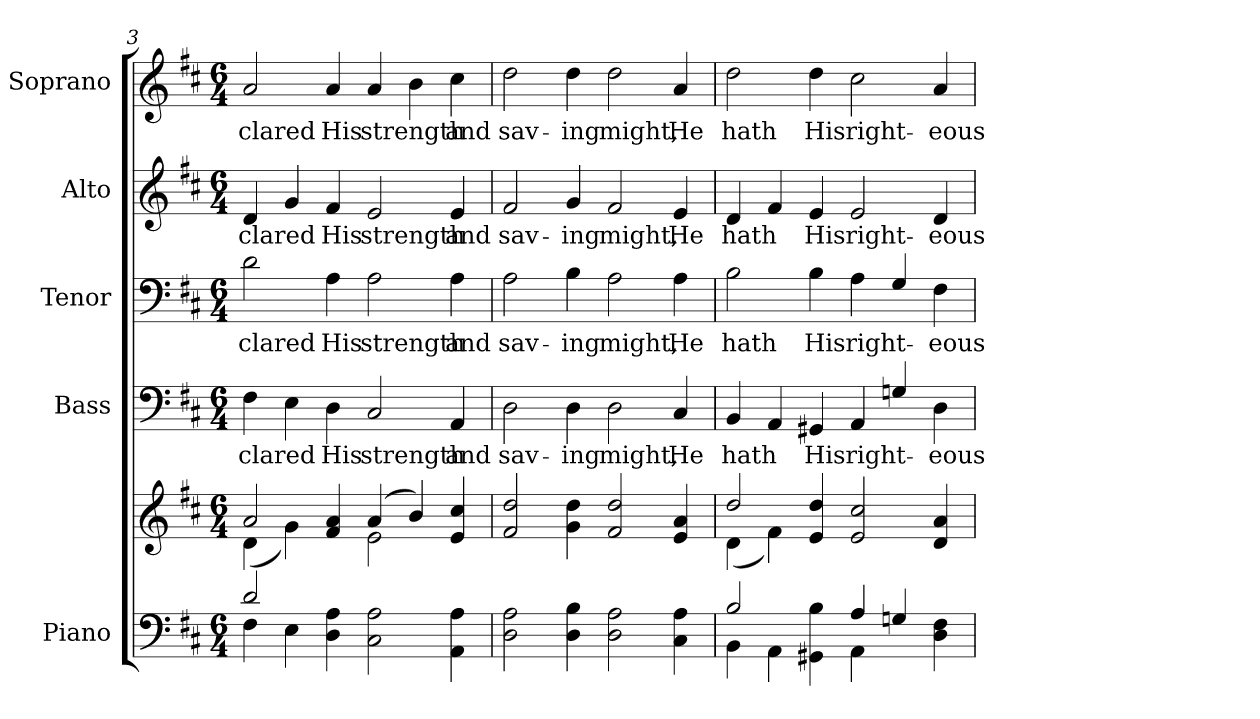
**kern	**kern	**kern	**text	**kern	**text	**kern	**text	**kern	**text
*part5	*part5	*part4	*part4	*part3	*part3	*part2	*part2	*part1	*part1
*staff6	*staff5	*staff4	*staff4	*staff3	*staff3	*staff2	*staff2	*staff1	*staff1
*I"Piano	*	*I"Bass	*	*I"Tenor	*	*I"Alto	*	*I"Soprano	*
*I'Pno.	*	*I'B.	*	*I'T.	*	*I'A.	*	*I'S.	*
!!LO:LB:g=z
*clefF4	*clefG2	*clefF4	*	*clefF4	*	*clefG2	*	*clefG2	*
*k[f#c#]	*k[f#c#]	*k[f#c#]	*	*k[f#c#]	*	*k[f#c#]	*	*k[f#c#]	*
*D:	*D:	*D:	*	*D:	*	*D:	*	*D:	*
*M6/4	*M6/4	*M6/4	*	*M6/4	*	*M6/4	*	*M6/4	*
=3	=3	=3	=3	=3	=3	=3	=3	=3	=3
*^	*^	*	*	*	*	*	*	*	*
!	!	!	!	!	!LO:LY:b:color=#000000	!	!	!	!	!	!
!	!	!	!	!	!	!	!LO:LY:b:color=#000000	!	!	!	!
!	!	!	!	!	!	!	!	!	!LO:LY:b:color=#000000	!	!
!	!	!	!	!	!	!	!	!	!	!	!LO:LY:b:color=#000000
2di/	4F#i\	2ai/	(4di\	4F#i\	-clared	2di\	-clared	4di/	-clared	2ai/	-clared
.	4Ei\	.	4gi\)	4Ei\	.	.	.	4gi/	.	.	.
!	!	!	!	!	!LO:LY:b:color=#000000	!	!	!	!	!	!
!	!	!	!	!	!	!	!LO:LY:b:color=#000000	!	!	!	!
!	!	!	!	!	!	!	!	!	!LO:LY:b:color=#000000	!	!
!	!	!	!	!	!	!	!	!	!	!	!LO:LY:b:color=#000000
4Di\ 4Ai	4ryy	4f#i/ 4ai	4ryy	4Di\	His	4Ai\	His	4f#i/	His	4ai/	His
!	!	!	!	!	!LO:LY:b:color=#000000	!	!	!	!	!	!
!	!	!	!	!	!	!	!LO:LY:b:color=#000000	!	!	!	!
!	!	!	!	!	!	!	!	!	!LO:LY:b:color=#000000	!	!
!	!	!	!	!	!	!	!	!	!	!	!LO:LY:b:color=#000000
2C#i\ 2Ai	2.ryy	(4ai/	2ei\	2C#i/	strength	2Ai\	strength	2ei/	strength	4ai/	strength
.	.	4bi/)	.	.	.	.	.	.	.	4bi\	.
!	!	!	!	!	!LO:LY:b:color=#000000	!	!	!	!	!	!
!	!	!	!	!	!	!	!LO:LY:b:color=#000000	!	!	!	!
!	!	!	!	!	!	!	!	!	!LO:LY:b:color=#000000	!	!
!	!	!	!	!	!	!	!	!	!	!	!LO:LY:b:color=#000000
4AAi\ 4Ai	.	4ei/ 4cc#i	4ryy	4AAi/	and	4Ai\	and	4ei/	and	4cc#i\	and
*v	*v	*	*	*	*	*	*	*	*	*	*
*	*v	*v	*	*	*	*	*	*	*	*
=4	=4	=4	=4	=4	=4	=4	=4	=4	=4
*	*^	*	*	*	*	*	*	*	*
!	!	!	!	!LO:LY:b:color=#000000	!	!	!	!	!	!
*	*v	*v	*	*	*	*	*	*	*	*
*	*^	*	*	*	*	*	*	*	*
!	!	!	!	!	!	!LO:LY:b:color=#000000	!	!	!	!
*	*v	*v	*	*	*	*	*	*	*	*
*	*^	*	*	*	*	*	*	*	*
!	!	!	!	!	!	!	!	!LO:LY:b:color=#000000	!	!
*	*v	*v	*	*	*	*	*	*	*	*
*	*^	*	*	*	*	*	*	*	*
!	!	!	!	!	!	!	!	!	!	!LO:LY:b:color=#000000
*	*v	*v	*	*	*	*	*	*	*	*
2Di\ 2Ai	2f#i/ 2ddi	2Di\	sav-	2Ai\	sav-	2f#i/	sav-	2ddi\	sav-
!	!	!	!LO:LY:b:color=#000000	!	!	!	!	!	!
!	!	!	!	!	!LO:LY:b:color=#000000	!	!	!	!
!	!	!	!	!	!	!	!LO:LY:b:color=#000000	!	!
!	!	!	!	!	!	!	!	!	!LO:LY:b:color=#000000
4Di\ 4Bi	4gi\ 4ddi	4Di\	-ing	4Bi\	-ing	4gi/	-ing	4ddi\	-ing
!	!	!	!LO:LY:b:color=#000000	!	!	!	!	!	!
!	!	!	!	!	!LO:LY:b:color=#000000	!	!	!	!
!	!	!	!	!	!	!	!LO:LY:b:color=#000000	!	!
!	!	!	!	!	!	!	!	!	!LO:LY:b:color=#000000
2Di\ 2Ai	2f#i/ 2ddi	2Di\	might,	2Ai\	might,	2f#i/	might,	2ddi\	might,
!	!	!	!LO:LY:b:color=#000000	!	!	!	!	!	!
!	!	!	!	!	!LO:LY:b:color=#000000	!	!	!	!
!	!	!	!	!	!	!	!LO:LY:b:color=#000000	!	!
!	!	!	!	!	!	!	!	!	!LO:LY:b:color=#000000
4C#i\ 4Ai	4ei/ 4ai	4C#i/	He	4Ai\	He	4ei/	He	4ai/	He
!!LO:PB:g=z
=5	=5	=5	=5	=5	=5	=5	=5	=5	=5
*^	*^	*	*	*	*	*	*	*	*
!	!	!	!	!	!LO:LY:b:color=#000000	!	!	!	!	!	!
!	!	!	!	!	!	!	!LO:LY:b:color=#000000	!	!	!	!
!	!	!	!	!	!	!	!	!	!LO:LY:b:color=#000000	!	!
!	!	!	!	!	!	!	!	!	!	!	!LO:LY:b:color=#000000
2Bi/	4BBi\	2ddi/	(4di\	4BBi/	hath	2Bi\	hath	4di/	hath	2ddi\	hath
.	4AAi\	.	4f#i\)	4AAi/	.	.	.	4f#i/	.	.	.
!	!	!	!	!	!LO:LY:b:color=#000000	!	!	!	!	!	!
!	!	!	!	!	!	!	!LO:LY:b:color=#000000	!	!	!	!
!	!	!	!	!	!	!	!	!	!LO:LY:b:color=#000000	!	!
!	!	!	!	!	!	!	!	!	!	!	!LO:LY:b:color=#000000
4GG#Xi\ 4Bi	4ryy	4ei/ 4ddi	4ryy	4GG#Xi/	His	4Bi\	His	4ei/	His	4ddi\	His
!	!	!	!	!	!LO:LY:b:color=#000000	!	!	!	!	!	!
!	!	!	!	!	!	!	!LO:LY:b:color=#000000	!	!	!	!
!	!	!	!	!	!	!	!	!	!LO:LY:b:color=#000000	!	!
!	!	!	!	!	!	!	!	!	!	!	!LO:LY:b:color=#000000
4Ai/	4AAi\	2ei/ 2cc#i	2.ryy	4AAi/	right-	4Ai\	right-	2ei/	right-	2cc#i\	right-
4Gni/	4ryy	.	.	4Gni/	.	4Gi/	.	.	.	.	.
!	!	!	!	!	!LO:LY:b:color=#000000	!	!	!	!	!	!
!	!	!	!	!	!	!	!LO:LY:b:color=#000000	!	!	!	!
!	!	!	!	!	!	!	!	!	!LO:LY:b:color=#000000	!	!
!	!	!	!	!	!	!	!	!	!	!	!LO:LY:b:color=#000000
4Di\ 4F#i	4ryy	4di/ 4ai	.	4Di\	-eous	4F#i\	-eous	4di/	-eous	4ai/	-eous
*v	*v	*	*	*	*	*	*	*	*	*	*
*	*v	*v	*	*	*	*	*	*	*	*
=	=	=	=	=	=	=	=	=	=
*-	*-	*-	*-	*-	*-	*-	*-	*-	*-
